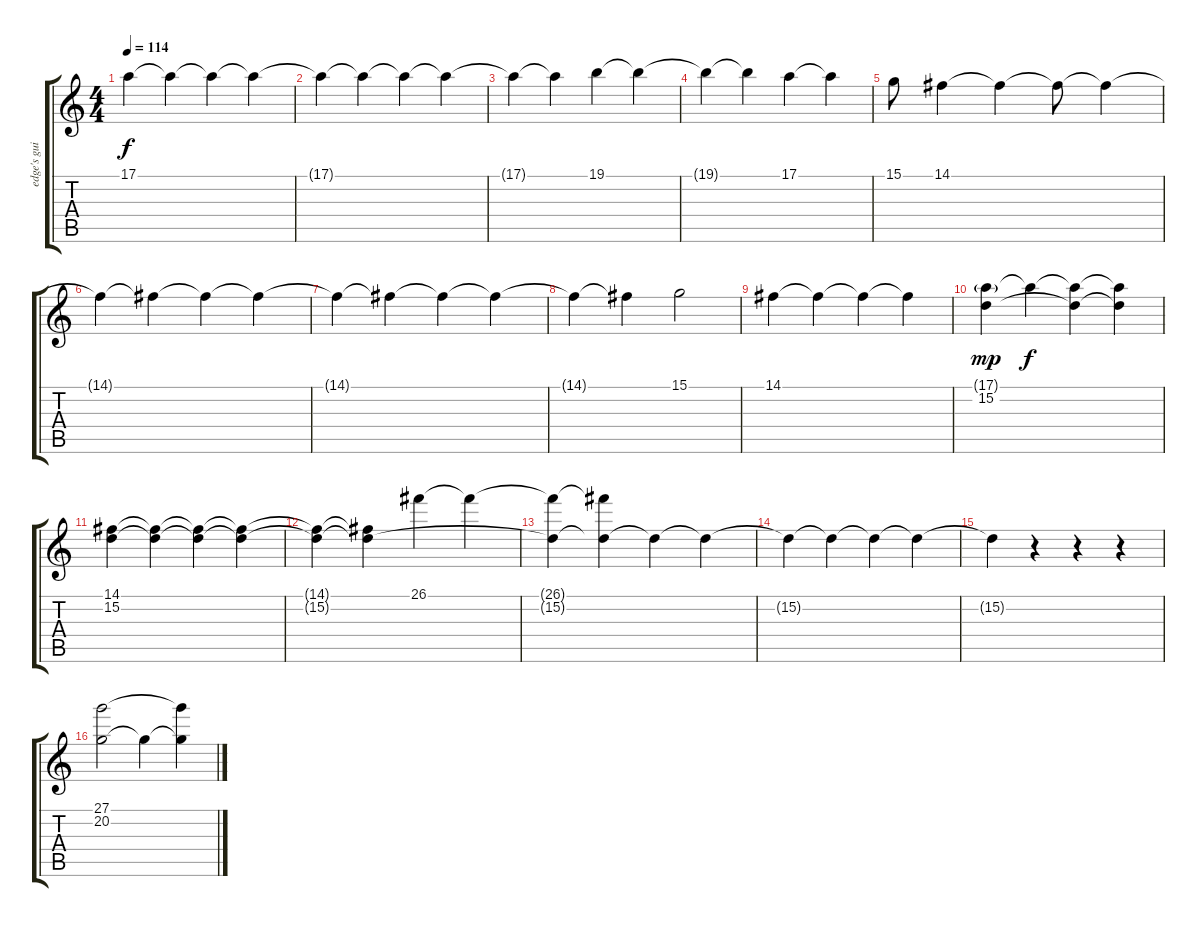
\track ("edge's guitar synth II" "edge's gui") {instrument recorder}
\staff {score tabs}
\tuning (E4 B3 G3 D3 A2 E2) {hide}
\ts (4 4)
\tempo 114
\clef g2
\ks c
17.1{t}.4{dy f} 17.1{t}.4 17.1{t}.4 17.1{t}.4 |
17.1{t}.4 17.1{t}.4 17.1{t}.4 17.1{t}.4 |
17.1{t}.4 17.1{t}.4 19.1.4 19.1{t}.4 |
19.1{t}.4 19.1{t}.4 17.1.4 17.1{t}.4 |
15.1.8 14.1.4 14.1{t}.4 14.1{t}.8 14.1{t}.4 |
14.1{t}.4 14.1{t}.4 14.1{t}.4 14.1{t}.4 |
14.1{t}.4 14.1{t}.4 14.1{t}.4 14.1{t}.4 |
14.1{t}.4 14.1{t}.4 15.1.2 |
14.1.4 14.1{t}.4 14.1{t}.4 14.1{t}.4 |
(17.1{g} 15.2).4{dy mp} 17.1{t}.4{dy f} (17.1{t} 15.2{t}).4 (17.1{t} 15.2{t}).4 |
(14.1 15.2).4 (14.1{t} 15.2{t}).4 (14.1{t} 15.2{t}).4 (14.1{t} 15.2{t}).4 |
(14.1{t} 15.2{t}).4 (14.1{t} 15.2{t}).4 26.1.4 26.1{t}.4 |
(26.1{t} 15.2{t}).4 (26.1{t} 15.2{t}).4 15.2{t}.4 15.2{t}.4 |
15.2{t}.4 15.2{t}.4 15.2{t}.4 15.2{t}.4 |
15.2{t}.4 r.4 r.4 r.4 |
(27.1 20.2).2 20.2{t}.4 (27.1{t} 20.2{t}).4
